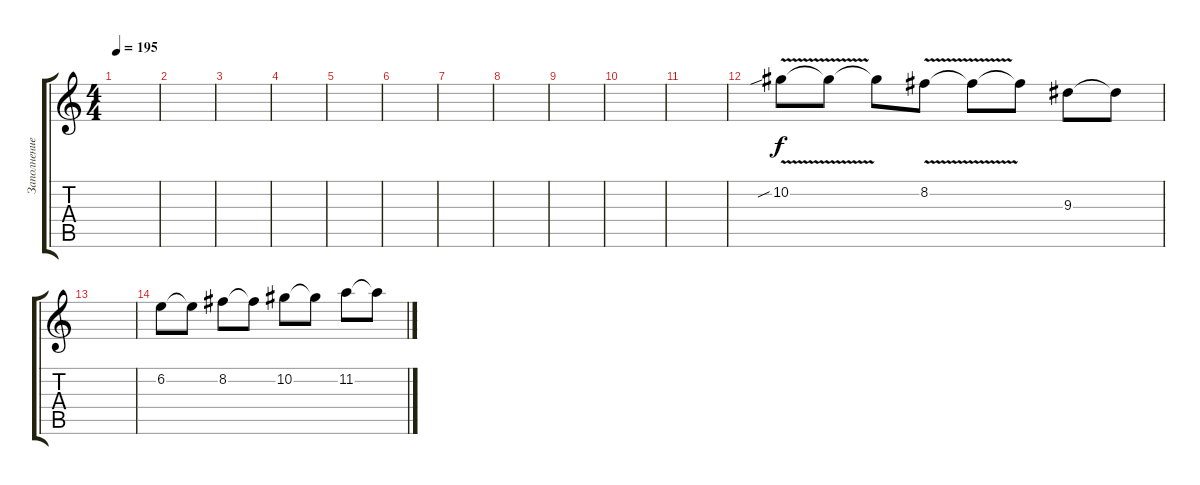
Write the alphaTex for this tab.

\track ("Заполнение" "Заполнение") {instrument acousticguitarsteel}
\staff {score tabs}
\tuning (Eb4 Bb3 Gb3 Db3 Ab2 Db2) {hide}
\ts (4 4)
\tempo 195
\clef g2
\ks c
|
|
|
|
|
|
|
|
|
|
|
10.2{v sib}.8{dy f} 10.2{t}.8 10.2{t}.8 8.2{v}.8 8.2{t}.8 8.2{t}.8 9.3.8 9.3{t}.8 |
|
6.2.8 6.2{t}.8 8.2.8 8.2{t}.8 10.2.8 10.2{t}.8 11.2.8 11.2{t}.8
